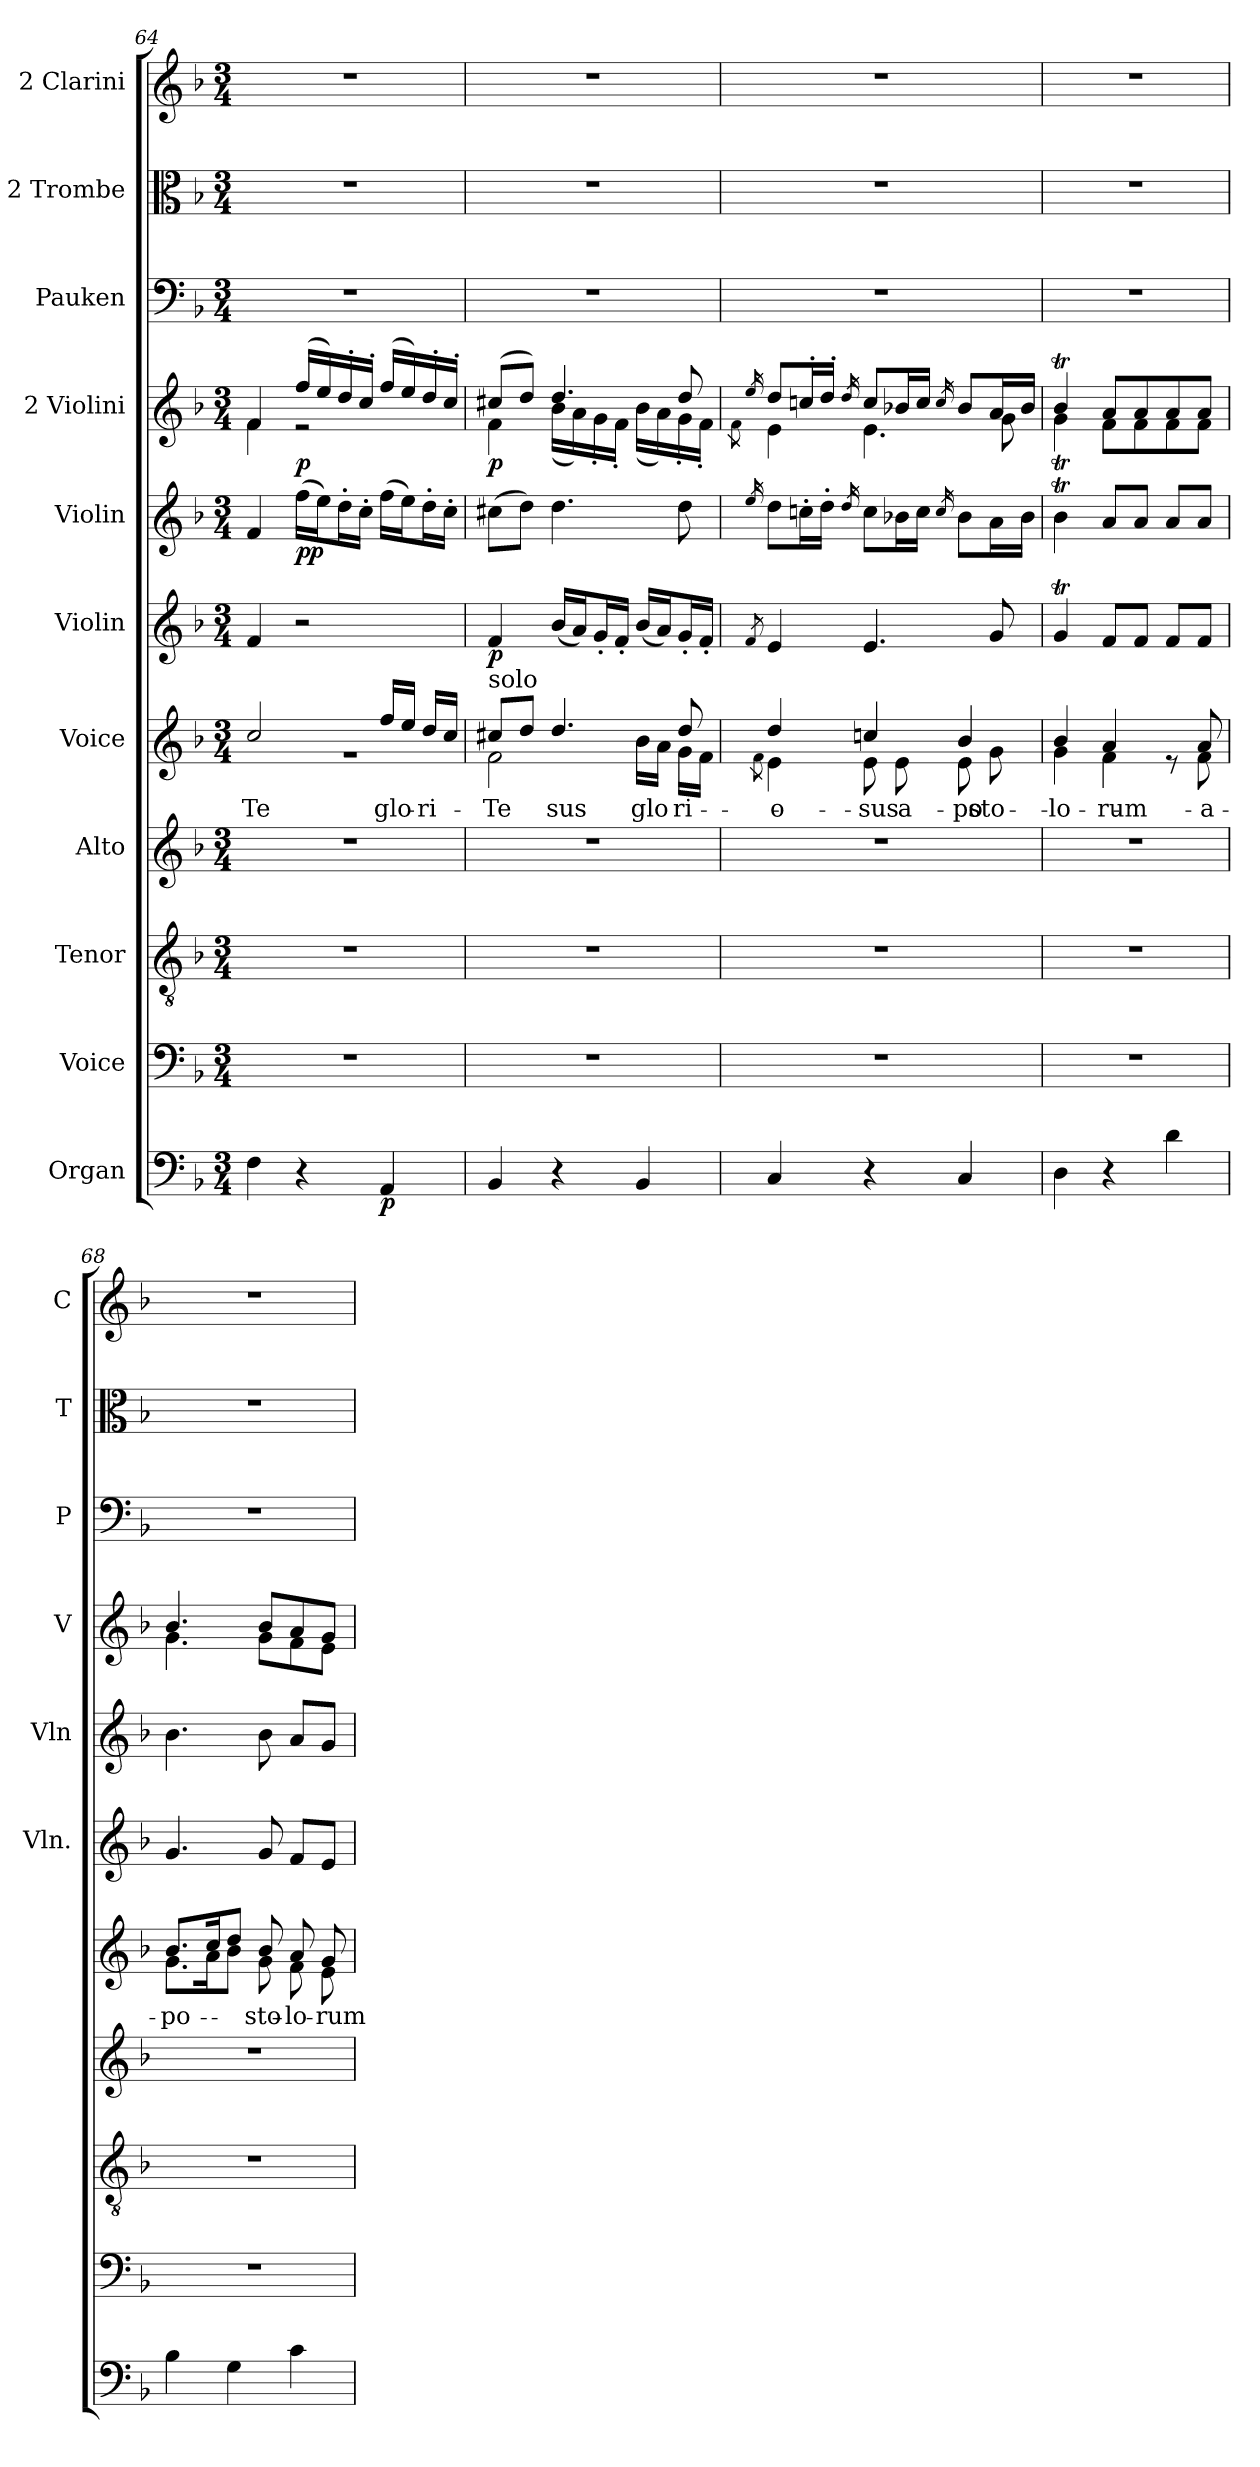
**kern	**dynam	**kern	**kern	**kern	**kern	**text	**kern	**dynam	**kern	**dynam	**kern	**dynam	**kern	**kern	**kern
*part11	*part11	*part10	*part9	*part8	*part7	*part7	*part6	*part6	*part5	*part5	*part4	*part4	*part3	*part2	*part1
*staff11	*staff11	*staff10	*staff9	*staff8	*staff7	*staff7	*staff6	*staff6	*staff5	*staff5	*staff4	*staff4	*staff3	*staff2	*staff1
*I"Organ	*	*I"Voice	*I"Tenor	*I"Alto	*I"Voice	*	*I"Violin	*	*I"Violin	*	*I"2 Violini	*	*I"Pauken	*I"2 Trombe	*I"2 Clarini
*	*	*	*	*	*	*	*I'Vln.	*	*I'Vln	*	*I'V	*	*I'P	*I'T	*I'C
!!LO:LB:g=z
*clefF4	*	*clefF4	*clefGv2	*clefG2	*clefG2	*	*clefG2	*	*clefG2	*	*clefG2	*	*clefF4	*clefC3	*clefG2
*k[b-]	*	*k[b-]	*k[b-]	*k[b-]	*k[b-]	*	*k[b-]	*	*k[b-]	*	*k[b-]	*	*k[b-]	*k[b-]	*k[b-]
*M3/4	*	*M3/4	*M3/4	*M3/4	*M3/4	*	*M3/4	*	*M3/4	*	*M3/4	*	*M3/4	*M3/4	*M3/4
=64	=64	=64	=64	=64	=64	=64	=64	=64	=64	=64	=64	=64	=64	=64	=64
!	!	!	!	!	!LO:TX:a:t=solo	!	!	!	!	!	!	!	!	!	!
!	!	!	!	!	!LO:TX:a:t=SA	!	!	!	!	!	!	!	!	!	!
!	!	!	!	!	!	!LO:LY:b	!	!	!	!	!	!	!	!	!
*	*	*	*	*	*^	*	*	*	*	*	*^	*	*	*	*
4F\	.	2.r	2.r	2.r	2cc/	2.r	Te	4f/	.	4f/	.	4f/	4f\	.	2.r	2.r	2.r
!	!	!	!	!	!	!	!	!	!	!	!LO:DY:b	!	!	!	!	!	!
!	!	!	!	!	!	!	!	!	!	!	!LO:DY:n=1:b	!	!	!LO:DY:b	!	!	!
4r	.	.	.	.	.	.	.	2r	.	(16ff\LL	p p	(16ff/LL	2r	p	.	.	.
.	.	.	.	.	.	.	.	.	.	16ee\J)	.	16ee/)	.	.	.	.	.
.	.	.	.	.	.	.	.	.	.	16dd'\L	.	16dd'/	.	.	.	.	.
.	.	.	.	.	.	.	.	.	.	16cc'\JJ	.	16cc'/JJ	.	.	.	.	.
!	!LO:DY:b	!	!	!	!	!	!LO:LY:b	!	!	!	!	!	!	!	!	!	!
4AA/	p	.	.	.	16ff/LL	.	glo-	.	.	(16ff\LL	.	(16ff/LL	.	.	.	.	.
.	.	.	.	.	16ee/JJ	.	.	.	.	16ee\J)	.	16ee/)	.	.	.	.	.
!	!	!	!	!	!	!	!LO:LY:b	!	!	!	!	!	!	!	!	!	!
.	.	.	.	.	16dd/LL	.	-ri-	.	.	16dd'\L	.	16dd'/	.	.	.	.	.
.	.	.	.	.	16cc/JJ	.	.	.	.	16cc'\JJ	.	16cc'/JJ	.	.	.	.	.
=65	=65	=65	=65	=65	=65	=65	=65	=65	=65	=65	=65	=65	=65	=65	=65	=65	=65
!	!	!	!	!	!LO:TX:a:t=solo	!	!	!	!	!	!	!	!	!	!	!	!
!	!	!	!	!	!	!	!LO:LY:b	!	!	!	!	!	!	!	!	!	!
!	!	!	!	!	!	!	!LO:LY:b	!	!LO:DY:b	!	!	!	!	!LO:DY:b	!	!	!
4BB-/	.	2.r	2.r	2.r	8cc#X/L	2f\	Te	4f/	p	(8cc#X\L	.	(8cc#X/L	4f\	p	2.r	2.r	2.r
.	.	.	.	.	8dd/J	.	.	.	.	8dd\J)	.	8dd/J)	.	.	.	.	.
!	!	!	!	!	!	!	!LO:LY:b	!	!	!	!	!	!	!	!	!	!
4r	.	.	.	.	4.dd/	.	-sus	(16b-/LL	.	4.dd\	.	4.dd/	(16b-\LL	.	.	.	.
.	.	.	.	.	.	.	.	16a/J)	.	.	.	.	16a\)	.	.	.	.
.	.	.	.	.	.	.	.	16g'/L	.	.	.	.	16g'\	.	.	.	.
.	.	.	.	.	.	.	.	16f'/JJ	.	.	.	.	16f'\JJ	.	.	.	.
!	!	!	!	!	!	!	!LO:LY:b	!	!	!	!	!	!	!	!	!	!
4BB-/	.	.	.	.	.	16b-\LL	glo-	(16b-/LL	.	.	.	.	(16b-\LL	.	.	.	.
.	.	.	.	.	.	16a\JJ	.	16a/J)	.	.	.	.	16a\)	.	.	.	.
!	!	!	!	!	!	!	!LO:LY:b	!	!	!	!	!	!	!	!	!	!
!	!	!	!	!	!	!	!LO:LY:b	!	!	!	!	!	!	!	!	!	!
.	.	.	.	.	8dd/	16g\LL	-ri-	16g'/L	.	8dd\	.	8dd/	16g'\	.	.	.	.
.	.	.	.	.	.	16f\JJ	.	16f'/JJ	.	.	.	.	16f'\JJ	.	.	.	.
=66	=66	=66	=66	=66	=66	=66	=66	=66	=66	=66	=66	=66	=66	=66	=66	=66	=66
.	.	.	.	.	.	8qf\	.	8qf/	.	16qee/	.	16qee/	8qf\	.	.	.	.
!	!	!	!	!	!	!	!LO:LY:b	!	!	!	!	!	!	!	!	!	!
!	!	!	!	!	!	!	!LO:LY:b	!	!	!	!	!	!	!	!	!	!
4C/	.	2.r	2.r	2.r	4dd/	4e\	-o-	4e/	.	8dd\L	.	8dd/L	4e\	.	2.r	2.r	2.r
.	.	.	.	.	.	.	.	.	.	16ccn'\L	.	16ccn'/L	.	.	.	.	.
.	.	.	.	.	.	.	.	.	.	16dd'\JJ	.	16dd'/JJ	.	.	.	.	.
.	.	.	.	.	.	.	.	.	.	16qdd/	.	16qdd/	.	.	.	.	.
!	!	!	!	!	!	!	!LO:LY:b	!	!	!	!	!	!	!	!	!	!
4r	.	.	.	.	4ccn/	8e\	-sus	4.e/	.	8cc\L	.	8cc/L	4.e\	.	.	.	.
!	!	!	!	!	!	!	!LO:LY:b	!	!	!	!	!	!	!	!	!	!
.	.	.	.	.	.	8e\	a-	.	.	16b-X\L	.	16b-X/L	.	.	.	.	.
.	.	.	.	.	.	.	.	.	.	16cc\JJ	.	16cc/JJ	.	.	.	.	.
.	.	.	.	.	.	.	.	.	.	16qcc/	.	16qcc/	.	.	.	.	.
!	!	!	!	!	!	!	!LO:LY:b	!	!	!	!	!	!	!	!	!	!
!	!	!	!	!	!	!	!LO:LY:b	!	!	!	!	!	!	!	!	!	!
4C/	.	.	.	.	4b-/	8e\	-po-	.	.	8b-\L	.	8b-/L	.	.	.	.	.
!	!	!	!	!	!	!	!LO:LY:b	!	!	!	!	!	!	!	!	!	!
.	.	.	.	.	.	8g\	-sto-	8g/	.	16a\L	.	16a/L	8g\	.	.	.	.
.	.	.	.	.	.	.	.	.	.	16b-\JJ	.	16b-/JJ	.	.	.	.	.
=67	=67	=67	=67	=67	=67	=67	=67	=67	=67	=67	=67	=67	=67	=67	=67	=67	=67
!	!	!	!	!	!	!	!LO:LY:b	!	!	!	!	!	!	!	!	!	!
!	!	!	!	!	!	!	!LO:LY:b	!	!	!	!	!	!	!	!	!	!
4D\	.	2.r	2.r	2.r	4b-/	4g\	-lo-	4gT/	.	4b-T\	.	4b-T/	4gT\	.	2.r	2.r	2.r
!	!	!	!	!	!	!	!LO:LY:b	!	!	!	!	!	!	!	!	!	!
!	!	!	!	!	!	!	!LO:LY:b	!	!	!	!	!	!	!	!	!	!
4r	.	.	.	.	4a/	4f\	-rum	8f/L	.	8a/L	.	8a/L	8f\L	.	.	.	.
.	.	.	.	.	.	.	.	8f/J	.	8a/J	.	8a/	8f\	.	.	.	.
4d\	.	.	.	.	8re	8ryy	.	8f/L	.	8a/L	.	8a/	8f\	.	.	.	.
!	!	!	!	!	!	!	!LO:LY:b	!	!	!	!	!	!	!	!	!	!
.	.	.	.	.	8a/	8f\	a-	8f/J	.	8a/J	.	8a/J	8f\J	.	.	.	.
!!LO:PB:g=z
=68	=68	=68	=68	=68	=68	=68	=68	=68	=68	=68	=68	=68	=68	=68	=68	=68	=68
!	!	!	!	!	!	!	!LO:LY:b	!	!	!	!	!	!	!	!	!	!
4B-\	.	2.r	2.r	2.r	8.b-/L	8.g\L	-po-	4.g/	.	4.b-\	.	4.b-/	4.g\	.	2.r	2.r	2.r
.	.	.	.	.	16cc/K	16a\K	.	.	.	.	.	.	.	.	.	.	.
4G\	.	.	.	.	8dd/J	8b-\J	.	.	.	.	.	.	.	.	.	.	.
!	!	!	!	!	!	!	!LO:LY:b	!	!	!	!	!	!	!	!	!	!
.	.	.	.	.	8b-/	8g\	-sto-	8g/	.	8b-\	.	8b-/L	8g\L	.	.	.	.
!	!	!	!	!	!	!	!LO:LY:b	!	!	!	!	!	!	!	!	!	!
4c\	.	.	.	.	8a/	8f\	-lo-	8f/L	.	8a/L	.	8a/	8f\	.	.	.	.
!	!	!	!	!	!	!	!LO:LY:b	!	!	!	!	!	!	!	!	!	!
.	.	.	.	.	8g/	8e\	-rum	8e/J	.	8g/J	.	8g/J	8e\J	.	.	.	.
*	*	*	*	*	*v	*v	*	*	*	*	*	*v	*v	*	*	*	*
=	=	=	=	=	=	=	=	=	=	=	=	=	=	=	=
*-	*-	*-	*-	*-	*-	*-	*-	*-	*-	*-	*-	*-	*-	*-	*-
